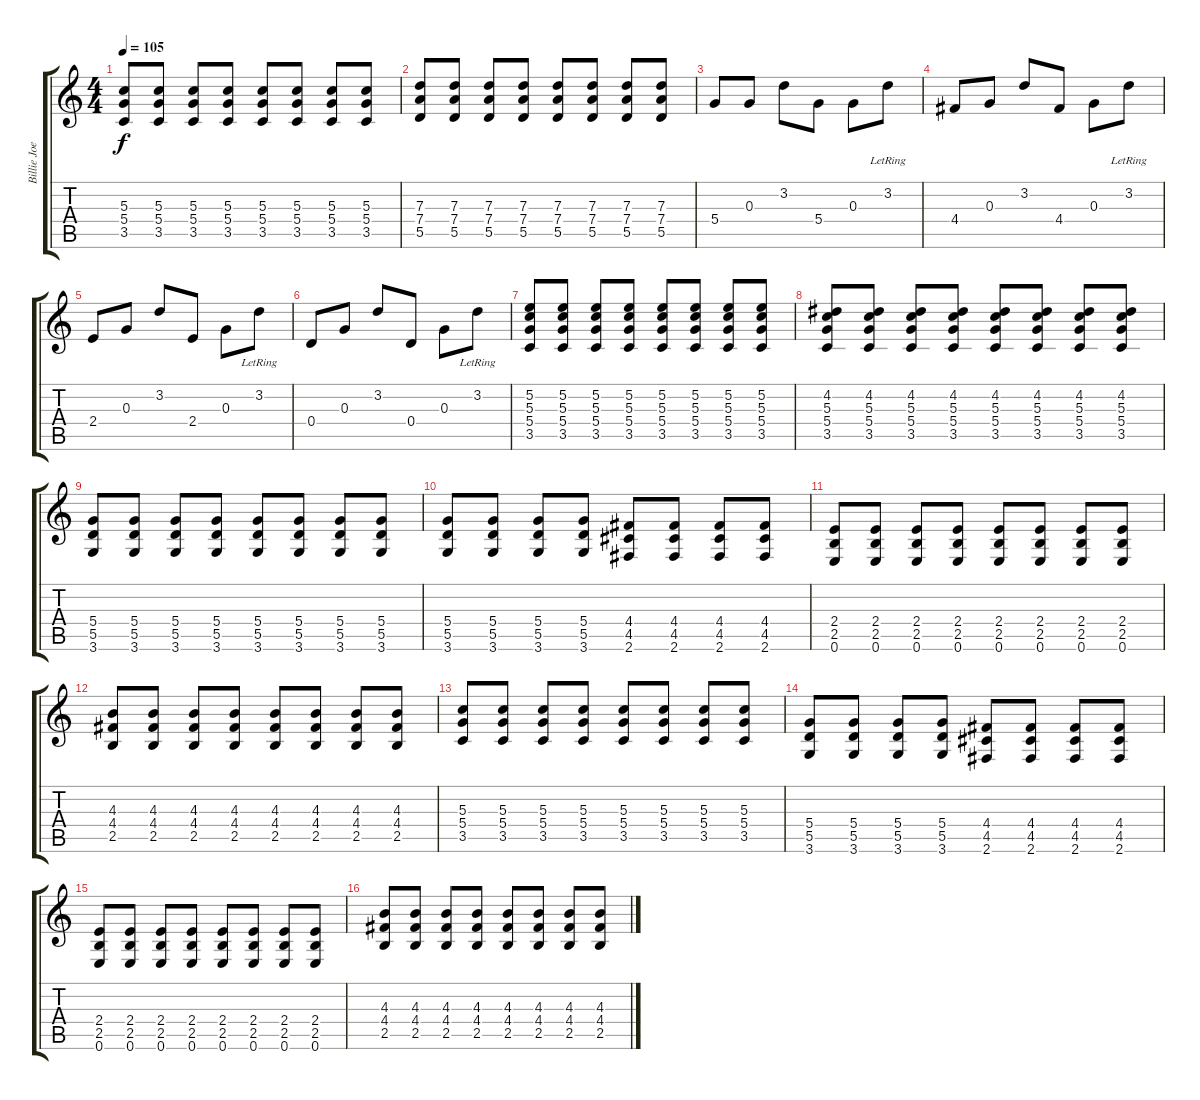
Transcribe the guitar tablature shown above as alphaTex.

\track ("Billie Joe Armstrong" "Billie Joe") {instrument acousticguitarsteel}
\staff {score tabs}
\tuning (E4 B3 G3 D3 A2 E2) {hide}
\ts (4 4)
\tempo 105
\clef g2
\ks c
(5.3 5.4 3.5).8{dy f} (5.3 5.4 3.5).8 (5.3 5.4 3.5).8 (5.3 5.4 3.5).8 (5.3 5.4 3.5).8 (5.3 5.4 3.5).8 (5.3 5.4 3.5).8 (5.3 5.4 3.5).8 |
(7.3 7.4 5.5).8 (7.3 7.4 5.5).8 (7.3 7.4 5.5).8 (7.3 7.4 5.5).8 (7.3 7.4 5.5).8 (7.3 7.4 5.5).8 (7.3 7.4 5.5).8 (7.3 7.4 5.5).8 |
5.4.8 0.3.8 3.2.8 5.4.8 0.3.8 3.2{lr}.8 |
4.4.8 0.3.8 3.2.8 4.4.8 0.3.8 3.2{lr}.8 |
2.4.8 0.3.8 3.2.8 2.4.8 0.3.8 3.2{lr}.8 |
0.4.8 0.3.8 3.2.8 0.4.8 0.3.8 3.2{lr}.8 |
(5.2 5.3 5.4 3.5).8 (5.2 5.3 5.4 3.5).8 (5.2 5.3 5.4 3.5).8 (5.2 5.3 5.4 3.5).8 (5.2 5.3 5.4 3.5).8 (5.2 5.3 5.4 3.5).8 (5.2 5.3 5.4 3.5).8 (5.2 5.3 5.4 3.5).8 |
(4.2 5.3 5.4 3.5).8 (4.2 5.3 5.4 3.5).8 (4.2 5.3 5.4 3.5).8 (4.2 5.3 5.4 3.5).8 (4.2 5.3 5.4 3.5).8 (4.2 5.3 5.4 3.5).8 (4.2 5.3 5.4 3.5).8 (4.2 5.3 5.4 3.5).8 |
(5.4 5.5 3.6).8 (5.4 5.5 3.6).8 (5.4 5.5 3.6).8 (5.4 5.5 3.6).8 (5.4 5.5 3.6).8 (5.4 5.5 3.6).8 (5.4 5.5 3.6).8 (5.4 5.5 3.6).8 |
(5.4 5.5 3.6).8 (5.4 5.5 3.6).8 (5.4 5.5 3.6).8 (5.4 5.5 3.6).8 (4.4 4.5 2.6).8 (4.4 4.5 2.6).8 (4.4 4.5 2.6).8 (4.4 4.5 2.6).8 |
(2.4 2.5 0.6).8 (2.4 2.5 0.6).8 (2.4 2.5 0.6).8 (2.4 2.5 0.6).8 (2.4 2.5 0.6).8 (2.4 2.5 0.6).8 (2.4 2.5 0.6).8 (2.4 2.5 0.6).8 |
(4.3 4.4 2.5).8 (4.3 4.4 2.5).8 (4.3 4.4 2.5).8 (4.3 4.4 2.5).8 (4.3 4.4 2.5).8 (4.3 4.4 2.5).8 (4.3 4.4 2.5).8 (4.3 4.4 2.5).8 |
(5.3 5.4 3.5).8 (5.3 5.4 3.5).8 (5.3 5.4 3.5).8 (5.3 5.4 3.5).8 (5.3 5.4 3.5).8 (5.3 5.4 3.5).8 (5.3 5.4 3.5).8 (5.3 5.4 3.5).8 |
(5.4 5.5 3.6).8 (5.4 5.5 3.6).8 (5.4 5.5 3.6).8 (5.4 5.5 3.6).8 (4.4 4.5 2.6).8 (4.4 4.5 2.6).8 (4.4 4.5 2.6).8 (4.4 4.5 2.6).8 |
(2.4 2.5 0.6).8 (2.4 2.5 0.6).8 (2.4 2.5 0.6).8 (2.4 2.5 0.6).8 (2.4 2.5 0.6).8 (2.4 2.5 0.6).8 (2.4 2.5 0.6).8 (2.4 2.5 0.6).8 |
(4.3 4.4 2.5).8 (4.3 4.4 2.5).8 (4.3 4.4 2.5).8 (4.3 4.4 2.5).8 (4.3 4.4 2.5).8 (4.3 4.4 2.5).8 (4.3 4.4 2.5).8 (4.3 4.4 2.5).8
